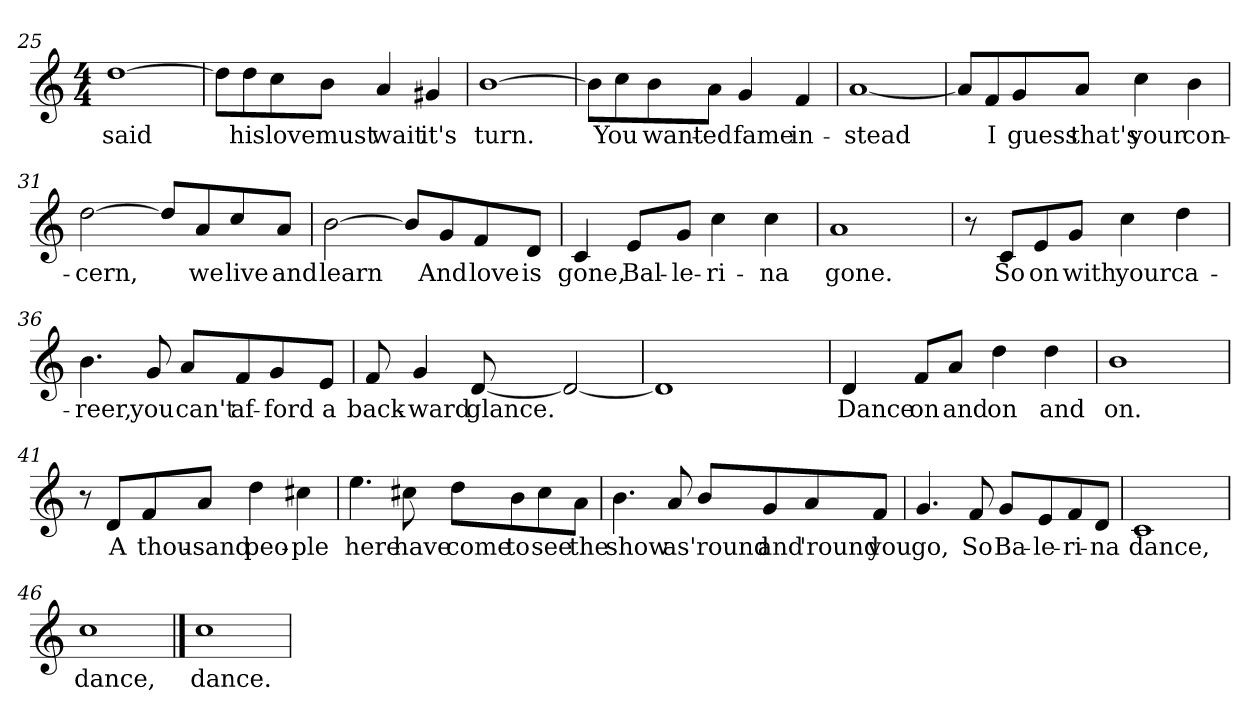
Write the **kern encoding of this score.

**kern	**text
*part1	*part1
*staff1	*staff1
*clefG2	*
*k[]	*
*C:	*
*M4/4	*
=25	=25
[1dd	said
=26	=26
8dd\L]	.
8dd\	his
8cc\	love
8b\J	must
4a/	wait
4g#X/	it's
=27	=27
[1b	turn.
!!LO:LB:g=z
=28	=28
8b\L]	.
8cc\	You
8b\	want-
8a\J	-ed
4g/	fame
4f/	in-
=29	=29
[1a	-stead
=30	=30
8a/L]	.
8f/	I
8g/	guess
8a/J	that's
4cc\	your
4b\	con-
=31	=31
[2dd\	-cern,
8dd/L]	.
8a/	we
8cc/	live
8a/J	and
!!LO:LB:g=z
=32	=32
[2b\	learn
8b/L]	.
8g/	And
8f/	love
8d/J	is
=33	=33
4c/	gone,
8e/L	Bal-
8g/J	-le-
4cc\	-ri-
4cc\	-na
=34	=34
1a	gone.
=35	=35
8r	.
8c/L	So
8e/	on
8g/J	with
4cc\	your
4dd\	ca-
!!LO:PB:g=z
=36	=36
4.b\	-reer,
8g/	you
8a/L	can't
8f/	af-
8g/	-ford
8e/J	a
=37	=37
8f/	back-
4g/	-ward
[8d/	glance.
2d/_	.
=38	=38
1d]	.
=39	=39
4d/	Dance
8f/L	on
8a/J	and
4dd\	on
4dd\	and
!!LO:LB:g=z
=40	=40
1b	on.
=41	=41
8r	.
8d/L	A
8f/	thou-
8a/J	-sand
4dd\	peo-
4cc#X\	-ple
=42	=42
4.ee\	here
8cc#X\	have
8dd\L	come
8b\	to
8cc#\	see
8a\J	the
!!LO:LB:g=z
=43	=43
4.b\	show
8a/	as
8b/L	'round
8g/	and
8a/	'round
8f/J	you
=44	=44
4.g/	go,
8f/	So
8g/L	Ba-
8e/	-le-
8f/	-ri-
8d/J	-na
=45	=45
1c	dance,
=46	=46
1cc	dance,
==47	==47
1cc	dance.
=	=
*-	*-
